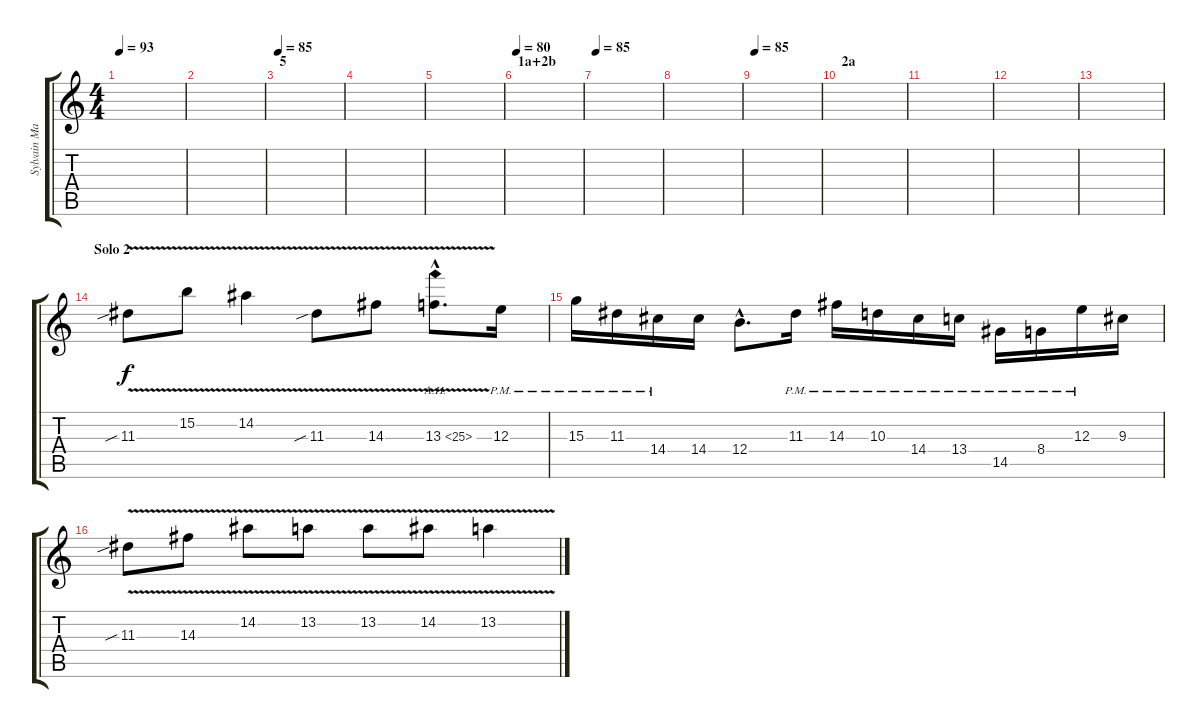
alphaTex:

\track ("Sylvain Marcoux " "Sylvain Ma") {instrument overdrivenguitar}
\staff {score tabs}
\tuning (Db4 Ab3 E3 B2 Gb2 Db2) {hide}
\ts (4 4)
\tempo 93
\clef g2
\ks c
|
|
\section ("" "5")
\tempo 85
|
|
|
\section ("" "1a+2b")
\tempo 80
|
\tempo 85
|
|
\tempo 85
|
\section ("" "2a")
|
|
|
|
\section ("" "Solo 2")
11.3{v sib}.8{volume 16} 15.2{v}.8 14.2{v}.4 11.3{v sib}.8 14.3{v}.8 13.3{ah 12 v hac}.8{d instrument guitarharmonics} 12.3{pm}.16{instrument overdrivenguitar} |
15.3{pm}.16 11.3{pm}.16 14.4{pm}.16 14.4.16 12.4{hac}.8{d} 11.3{pm}.16 14.3{pm}.16 10.3{pm}.16 14.4{pm}.16 13.4{pm}.16 14.5{pm}.16 8.4{pm}.16 12.3{pm}.16 9.3.16 |
11.3{v sib}.8 14.3{v}.8 14.2{v}.8 13.2{v}.8 13.2{v}.8 14.2{v}.8 13.2{v}.4
